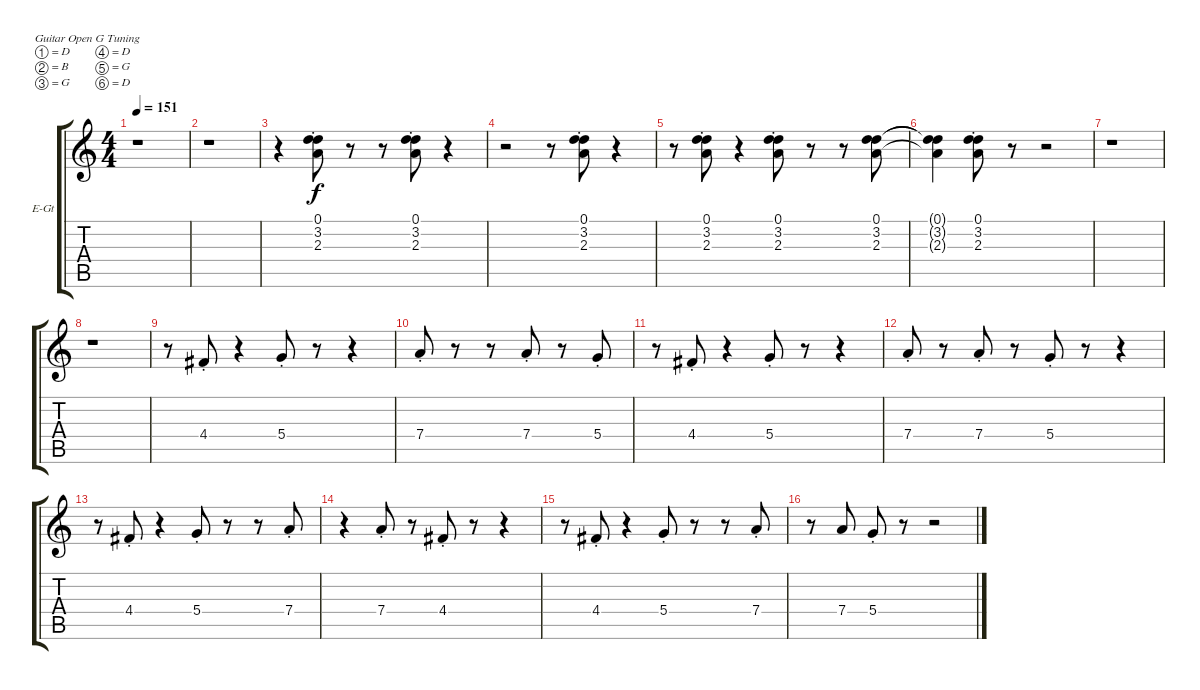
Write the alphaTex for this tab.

\bracketExtendMode groupsimilarinstruments
\firstSystemTrackNameOrientation horizontal
\otherSystemsTrackNameOrientation horizontal
\track ("Electric Guitar-Keith" "E-Gt") {instrument overdrivenguitar}
\staff {score tabs}
\tuning (D4 B3 G3 D3 G2 D2)
\ts (4 4)
\tempo 151
\clef g2
\ks aminor
r.1{dy f} |
r.1 |
r.4 (2.3{st} 3.2{st} 0.1{st}).8 r.8 r.8 (2.3{st} 3.2{st} 0.1{st}).8 r.4 |
r.2 r.8 (2.3{st} 3.2{st} 0.1{st}).8 r.4 |
r.8 (2.3{st} 3.2{st} 0.1{st}).8 r.4 (2.3{st} 3.2{st} 0.1{st}).8 r.8 r.8 (2.3 3.2 0.1).8 |
(2.3{t} 3.2{t} 0.1{t}).4 (2.3{st} 3.2{st} 0.1{st}).8 r.8 r.2 |
r.1 |
r.1 |
r.8 4.4{st}.8 r.4 5.4{st}.8 r.8 r.4 |
7.4{st}.8 r.8 r.8 7.4{st}.8 r.8 5.4{st}.8 |
r.8 4.4{st}.8 r.4 5.4{st}.8 r.8 r.4 |
7.4{st}.8 r.8 7.4{st}.8 r.8 5.4{st}.8 r.8 r.4 |
r.8 4.4{st}.8 r.4 5.4{st}.8 r.8 r.8 7.4{st}.8 |
r.4 7.4{st}.8 r.8 4.4{st}.8 r.8 r.4 |
r.8 4.4{st}.8 r.4 5.4{st}.8 r.8 r.8 7.4{st}.8 |
r.8 7.4.8 5.4{st}.8 r.8 r.2
